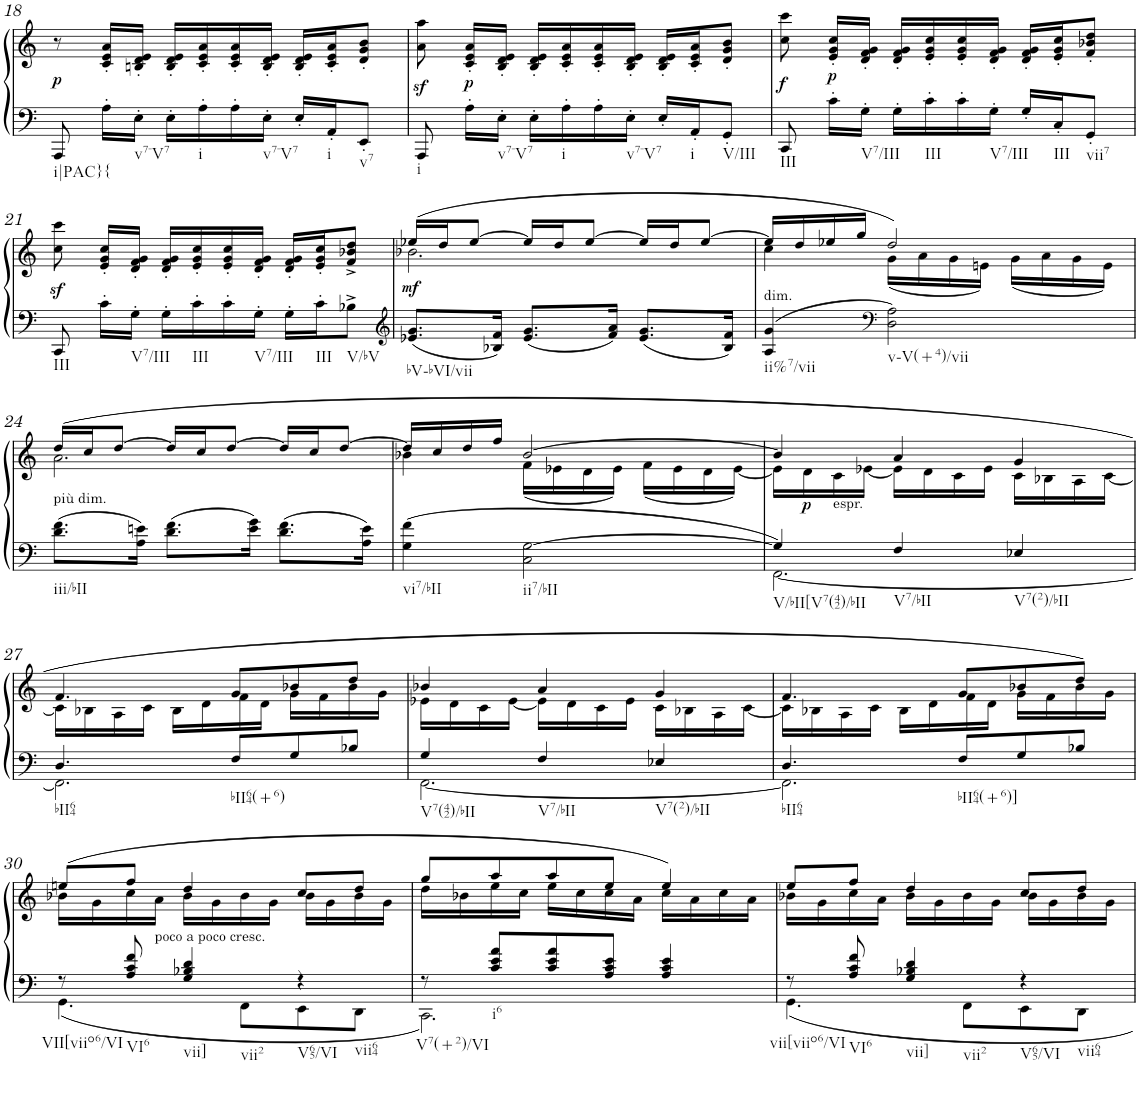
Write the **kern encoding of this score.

**kern	**kern	**dynam
*part1	*part1	*part1
*staff2	*staff1	*staff1/2
*I"Piano	*	*
*I'Pno.	*	*
!!LO:PB:g=z
*clefF4	*clefG2	*
*k[]	*k[]	*
*M3/4	*M3/4	*
=18	=18	=18
!LO:TX:b:t=i|PAC}{	!	!
!	!	!LO:DY:b
8AAA/	8r	p
16A'\LL	16c/' 16e/' 16a/'LL	.
!LO:TX:b:t=v7-V7	!	!
16E'\JJ	16Bn/' 16d/' 16e/'JJ	.
16E'\LL	16B/' 16d/' 16e/'LL	.
!LO:TX:b:t=i	!	!
16A'\	16c/' 16e/' 16a/'	.
16A'\	16c/' 16e/' 16a/'	.
!LO:TX:b:t=v7-V7	!	!
16E'\JJ	16B/' 16d/' 16e/'JJ	.
16E'/LL	16B/' 16d/' 16e/'LL	.
!LO:TX:b:t=i	!	!
16AA'/J	16c/' 16e/' 16a/'J	.
!LO:TX:b:t=v7	!	!
8EE'/J	8d/' 8g/' 8b/'J	.
=19	=19	=19
!LO:TX:b:t=i	!	!
8AAA/	8a\z< 8aa\z<	.
!	!	!LO:DY:b
16A'\LL	16c/' 16e/' 16a/'LL	p
!LO:TX:b:t=v7-V7	!	!
16E'\JJ	16B/' 16d/' 16e/'JJ	.
16E'\LL	16B/' 16d/' 16e/'LL	.
!LO:TX:b:t=i	!	!
16A'\	16c/' 16e/' 16a/'	.
16A'\	16c/' 16e/' 16a/'	.
!LO:TX:b:t=v7-V7	!	!
16E'\JJ	16B/' 16d/' 16e/'JJ	.
16E'/LL	16B/' 16d/' 16e/'LL	.
!LO:TX:b:t=i	!	!
16AA'/J	16c/' 16e/' 16a/'J	.
!LO:TX:b:t=V/III	!	!
8GG'/J	8d/' 8g/' 8b/'J	.
=20	=20	=20
!LO:TX:b:t=III	!	!
!	!	!LO:DY:b
8CC/	8cc\ 8ccc\	f
!	!	!LO:DY:b
16c'\LL	16e/' 16g/' 16cc/'LL	p
!LO:TX:b:t=V7/III	!	!
16G'\JJ	16d/' 16f/' 16g/'JJ	.
16G'\LL	16d/' 16f/' 16g/'LL	.
!LO:TX:b:t=III	!	!
16c'\	16e/' 16g/' 16cc/'	.
16c'\	16e/' 16g/' 16cc/'	.
!LO:TX:b:t=V7/III	!	!
16G'\JJ	16d/' 16f/' 16g/'JJ	.
16G'/LL	16d/' 16f/' 16g/'LL	.
!LO:TX:b:t=III	!	!
16C'/J	16e/' 16g/' 16cc/'J	.
!LO:TX:b:t=vii7	!	!
8GG'/J	8f/' 8b-X/' 8dd/'J	.
!!LO:LB:g=z
=21	=21	=21
!LO:TX:b:t=III	!	!
8CC/	8cc\z< 8ccc\z<	.
16c'\LL	16e/' 16g/' 16cc/'LL	.
!LO:TX:b:t=V7/III	!	!
16G'\JJ	16d/' 16f/' 16g/'JJ	.
16G'\LL	16d/' 16f/' 16g/'LL	.
!LO:TX:b:t=III	!	!
16c'\	16e/' 16g/' 16cc/'	.
16c'\	16e/' 16g/' 16cc/'	.
!LO:TX:b:t=V7/III	!	!
16G'\JJ	16d/' 16f/' 16g/'JJ	.
16G'\LL	16d/' 16f/' 16g/'LL	.
!LO:TX:b:t=III	!	!
16c'\J	16e/' 16g/' 16cc/'J	.
!LO:TX:b:t=V/bV	!	!
8B-X^\J	8f/^ 8b-X/^ 8dd/^J	.
=22	=22	=22
*clefG2	*	*
*	*^	*
!LO:TX:b:t=bV-bVI/vii	!	!	!
!	!	!	!LO:DY:b
8.e-X/ 8.g/L	(16ee-X/LL	2.b-X\	mf
.	16dd/J	.	.
.	[8ee-/J	.	.
16B-X/ 16f/Jk	.	.	.
8.e-/ 8.g/L	16ee-/LL]	.	.
.	16dd/J	.	.
.	[8ee-/J	.	.
16f/ 16a/Jk	.	.	.
8.e-/ 8.g/L	16ee-/LL]	.	.
.	16dd/J	.	.
.	[8ee-/J	.	.
16B-/ 16f/Jk	.	.	.
=23	=23	=23	=23
!	!LO:TX:b:t=dim.	!	!
!LO:TX:b:t=ii%7/vii	!	!	!
4A/ 4g/	16ee-/LL]	4cc\	.
.	16dd/	.	.
.	16ee-X/	.	.
.	16gg/JJ	.	.
*clefF4	*	*	*
!LO:TX:b:t=v-V(+4)/vii	!	!	!
2D\ 2A\	2dd/)	(16g\LL	.
.	.	16a\	.
.	.	16g\	.
.	.	16en\JJ)	.
.	.	(16g\LL	.
.	.	16a\	.
.	.	16g\	.
.	.	16e\JJ)	.
!!LO:LB:g=z	!!
=24	=24	=24	=24
!	!LO:TX:b:t=più dim.	!	!
!LO:TX:b:t=iii/bII	!	!	!
8.d\ 8.f\L	(16dd/LL	2.a\	.
.	16cc/J	.	.
.	[8dd/J	.	.
16A\ 16en\Jk	.	.	.
8.d\ 8.f\L	16dd/LL]	.	.
.	16cc/J	.	.
.	[8dd/J	.	.
16e\ 16g\Jk	.	.	.
8.d\ 8.f\L	16dd/LL]	.	.
.	16cc/J	.	.
.	[8dd/J	.	.
16A\ 16e\Jk	.	.	.
=25	=25	=25	=25
!LO:TX:b:t=vi7/bII	!	!	!
4G\ 4f\	16dd/LL]	4b-X\	.
.	16cc/	.	.
.	16dd/	.	.
.	16ff/JJ	.	.
!LO:TX:b:t=ii7/bII	!	!	!
2C\ [2G\	[2b-/	(16f\LL	.
.	.	16e-X\	.
.	.	16d\	.
.	.	16e-\JJ)	.
.	.	(16f\LL	.
.	.	16e-\	.
.	.	16d\	.
.	.	[16e-\JJ)	.
=26	=26	=26	=26
*^	*	*	*
!LO:TX:b:t=V/bII[V7(42)/bII	!	!	!	!
4G/]	[2.FF\	4b-/]	16e-\LL]	.
!	!	!	!	!LO:DY:b
.	.	.	16d\	p
!	!	!	!LO:TX:b:t=espr.	!
.	.	.	16c\	.
.	.	.	[16e-X\JJ	.
!LO:TX:b:t=V7/bII	!	!	!	!
4F/	.	4a/	16e-\LL]	.
.	.	.	16d\	.
.	.	.	16c\	.
.	.	.	16e-\JJ	.
!LO:TX:b:t=V7(2)/bII	!	!	!	!
4E-X/	.	4g/	16c\LL	.
.	.	.	16B-X\	.
.	.	.	16A\	.
.	.	.	[16c\JJ	.
!!LO:LB:g=z	!!
=27	=27	=27	=27	=27
!LO:TX:b:t=bII64	!	!	!	!
4.D/	2.FF\]	4.f/	16c\LL]	.
.	.	.	16B-X\	.
.	.	.	16A\	.
.	.	.	16c\JJ	.
.	.	.	16B-\LL	.
.	.	.	16d\	.
!LO:TX:b:t=bII64(+6)	!	!	!	!
8F/L	.	8g/L	16f\	.
.	.	.	16d\JJ	.
8G/	.	8b-X/	16g\LL	.
.	.	.	16f\	.
8B-X/J	.	8dd/J	16b-\	.
.	.	.	16g\JJ	.
=28	=28	=28	=28	=28
!LO:TX:b:t=V7(42)/bII	!	!	!	!
4G/	[2.FF\	4b-X/	16e-X\LL	.
.	.	.	16d\	.
.	.	.	16c\	.
.	.	.	[16e-\JJ	.
!LO:TX:b:t=V7/bII	!	!	!	!
4F/	.	4a/	16e-\LL]	.
.	.	.	16d\	.
.	.	.	16c\	.
.	.	.	16e-\JJ	.
!LO:TX:b:t=V7(2)/bII	!	!	!	!
4E-X/	.	4g/	16c\LL	.
.	.	.	16B-X\	.
.	.	.	16A\	.
.	.	.	[16c\JJ	.
=29	=29	=29	=29	=29
!LO:TX:b:t=bII64	!	!	!	!
4.D/	2.FF\]	4.f/	16c\LL]	.
.	.	.	16B-X\	.
.	.	.	16A\	.
.	.	.	16c\JJ	.
.	.	.	16B-\LL	.
.	.	.	16d\	.
!LO:TX:b:t=bII64(+6)]	!	!	!	!
8F/L	.	8g/L	16f\	.
.	.	.	16d\JJ	.
8G/	.	8b-X/	16g\LL	.
.	.	.	16f\	.
8B-X/J	.	8dd/J)	16b-\	.
.	.	.	16g\JJ	.
!!LO:LB:g=z	!!
=30	=30	=30	=30	=30
!LO:TX:b:t=VII[viio6/VI	!	!	!	!
8r	4.GG\	(8een/L	16b-X\LL	.
.	.	.	16g\	.
!LO:TX:b:t=VI6	!	!	!	!
8A/ 8c/ 8f/	.	8ff/J	16cc\	.
!	!	!	!LO:TX:b:t=poco a poco cresc.	!
.	.	.	16a\JJ	.
!LO:TX:b:t=vii]	!	!	!	!
!LO:TX:b:t=vii2	!	!	!	!
4G/ 4B-X/ 4d/	.	4dd/	16b-\LL	.
.	.	.	16g\	.
.	8FF\L	.	16b-\	.
.	.	.	16g\JJ	.
!LO:TX:b:t=V65/VI	!	!	!	!
!LO:TX:b:t=vii64	!	!	!	!
4r	8EE\	8cc/L	16b-\LL	.
.	.	.	16g\	.
.	8DD\J	8dd/J	16b-\	.
.	.	.	16g\JJ	.
=31	=31	=31	=31	=31
!LO:TX:b:t=V7(+2)/VI	!	!	!	!
8r	2.CC\	8gg/L	16dd\LL	.
.	.	.	16b-X\	.
!LO:TX:b:t=i6	!	!	!	!
8c/ 8e/ 8a/L	.	8aa/	16ee\	.
.	.	.	16cc\JJ	.
8c/ 8e/ 8a/	.	8aa/	16ee\LL	.
.	.	.	16cc\	.
8A/ 8c/ 8e/J	.	8ee/J	16cc\	.
.	.	.	16a\JJ	.
4A/ 4c/ 4e/	.	4ee/)	16cc\LL	.
.	.	.	16a\	.
.	.	.	16cc\	.
.	.	.	16a\JJ	.
=32	=32	=32	=32	=32
!LO:TX:b:t=vii[viio6/VI	!	!	!	!
8r	4.GG\	8ee/L	16b-X\LL	.
.	.	.	16g\	.
!LO:TX:b:t=VI6	!	!	!	!
8A/ 8c/ 8f/	.	8ff/J	16cc\	.
.	.	.	16a\JJ	.
!LO:TX:b:t=vii]	!	!	!	!
!LO:TX:b:t=vii2	!	!	!	!
4G/ 4B-X/ 4d/	.	4dd/	16b-\LL	.
.	.	.	16g\	.
.	8FF\L	.	16b-\	.
.	.	.	16g\JJ	.
!LO:TX:b:t=V65/VI	!	!	!	!
!LO:TX:b:t=vii64	!	!	!	!
4r	8EE\	8cc/L	16b-\LL	.
.	.	.	16g\	.
.	8DD\J	8dd/J	16b-\	.
.	.	.	16g\JJ	.
*v	*v	*	*	*
*	*v	*v	*
=	=	=
*-	*-	*-
